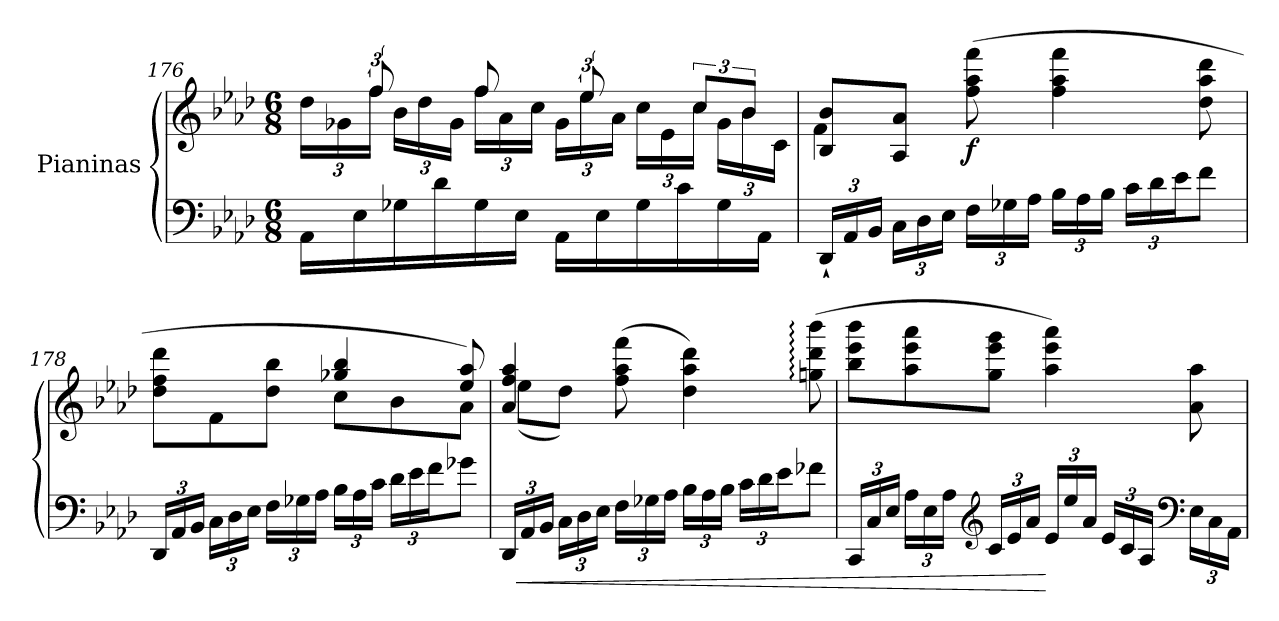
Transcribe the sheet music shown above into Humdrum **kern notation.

**kern	**kern	**dynam
*part1	*part1	*part1
*staff2	*staff1	*staff1/2
*I"Pianinas	*	*
!!LO:LB:g=z
*clefF4	*clefG2	*
*k[b-e-a-d-]	*k[b-e-a-d-]	*
*M6/8	*M6/8	*
=176	=176	=176
*	*^	*
*	*	*Xbrackettup	*
16AA-\LL	24ryy	24dd-\LL	.
.	24ryy	24g-X\	.
16E-\	.	.	.
.	12ff/	24ff\JJ	.
16G-X\	.	24b-\LL	.
.	24ryy	24dd-\	.
16d-\	.	.	.
.	24ryy	24g-\JJ	.
16G-\	8ff/	24ff\LL	.
.	.	24a-\	.
16E-\JJ	.	.	.
.	.	24cc\JJ	.
*	*brackettup	*Xbrackettup	*
16AA-\LL	24ryy	24g-\LL	.
.	12ee-/	24ee-\	.
16E-\	.	.	.
.	.	24a-\JJ	.
*	*brackettup	*Xbrackettup	*
16G-\	24ryy	24cc\LL	.
.	24ryy	24e-\	.
16c\	.	.	.
.	12cc/L	24cc\JJ	.
16G-\	.	24g-\LL	.
.	12b-/J	24b-\	.
16AA-\JJ	.	.	.
.	.	24c\JJ	.
=177	=177	=177	=177
*Xbrackettup	*	*	*
24DD-`/LL	8B-/ 8b-/L	4f\	.
24AA-/	.	.	.
24BB-/JJ	.	.	.
24C\LL	8A-/ 8a-/J	.	.
24D-\	.	.	.
24E-\JJ	.	.	.
!	!	!	!LO:DY:b
24F\LL	(>8ff\ 8aa-\ 8fff\	2ryy	f
24G-X\	.	.	.
24A-\JJ	.	.	.
24B-\LL	4ff\ 4aa-\ 4fff\	.	.
24A-\	.	.	.
24B-\JJ	.	.	.
24c\LL	.	.	.
24d-\	.	.	.
24e-\J	.	.	.
8f\J	8dd-\ 8aa-\ 8ddd-\	.	.
=178	=178	=178	=178
24DD-/LL	8dd-\ 8ff\ 8ddd-\L	4.ryy	.
24AA-/	.	.	.
24BB-/JJ	.	.	.
24C\LL	8f\	.	.
24D-\	.	.	.
24E-\JJ	.	.	.
24F\LL	8dd-\ 8bb-\J	.	.
24G-X\	.	.	.
24A-\JJ	.	.	.
24B-\LL	4gg-X/ 4bb-/	8cc\L	.
24A-\	.	.	.
24c\JJ	.	.	.
24d-\LL	.	8b-\	.
24e-\	.	.	.
24f\J	.	.	.
8g-X\J	8ee-/ 8aa-/)	8a-\J	.
!!LO:LB:g=z	!!
=179	=179	=179	=179
24DD-/LL	4a-/ 4ff/ 4aa-/	(<8ee-\L	.
!	!	!	!LO:HP:b=2
24AA-/	.	.	<
24BB-/JJ	.	.	.
24C\LL	.	8dd-\J)	.
24D-\	.	.	.
24E-\JJ	.	.	.
24F\LL	(>8ff\ 8aa-\ 8fff\	2ryy	.
24G-X\	.	.	.
24A-\JJ	.	.	.
24B-\LL	4dd-\ 4aa-\ 4ddd-\)	.	.
24A-\	.	.	.
24B-\JJ	.	.	.
24c\LL	.	.	.
24d-\	.	.	.
24e-\J	.	.	.
8f-X\J	(>8ggn\: 8ddd-\: 8bbb-\:	.	.
*	*v	*v	*
=180	=180	=180
24CC/LL	8bb-\ 8eee-\ 8bbb-\L	.
24C/	.	.
24E-/JJ	.	.
24A-\LL	8aa-\ 8eee-\ 8aaa-\	.
24E-\	.	.
24A-\JJ	.	.
*clefG2	*	*
24c/LL	8gg\ 8eee-\ 8ggg\J	.
24e-/	.	.
24a-/JJ	.	.
24e-/LL	4aa-\ 4eee-\ 4aaa-\)	[
24ee-/	.	.
24a-/JJ	.	.
24e-/LL	.	.
24c/	.	.
24A-/JJ	.	.
*clefF4	*	*
24E-\LL	8a-\ 8aa-\	.
24C\	.	.
24AA-\JJ	.	.
=	=	=
*-	*-	*-
